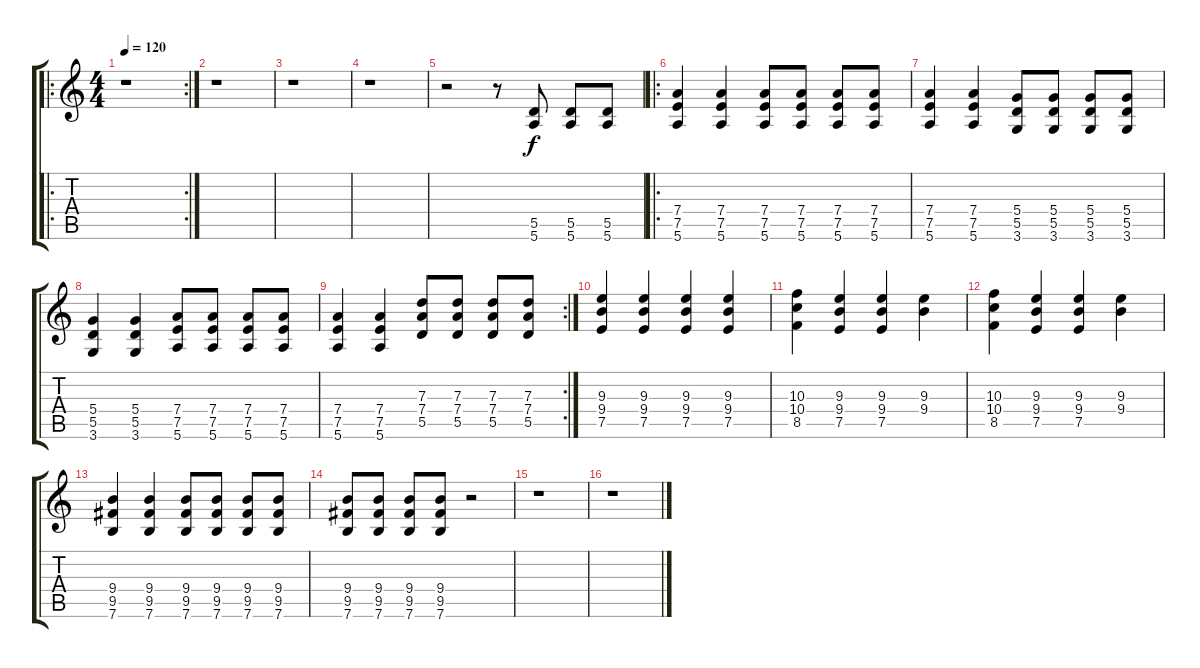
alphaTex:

\track "" {instrument overdrivenguitar}
\staff {score tabs}
\tuning (E4 B3 G3 D3 A2 E2) {hide}
\ro
\rc 2
\ts (4 4)
\tempo 120
\clef g2
\ks c
r.1{dy f instrument overdrivenguitar} |
r.1 |
r.1 |
r.1 |
r.2 r.8 (5.5 5.6).8 (5.5 5.6).8 (5.5 5.6).8 |
\ro
(7.4 7.5 5.6).4 (7.4 7.5 5.6).4 (7.4 7.5 5.6).8 (7.4 7.5 5.6).8 (7.4 7.5 5.6).8 (7.4 7.5 5.6).8 |
(7.4 7.5 5.6).4 (7.4 7.5 5.6).4 (5.4 5.5 3.6).8 (5.4 5.5 3.6).8 (5.4 5.5 3.6).8 (5.4 5.5 3.6).8 |
(5.4 5.5 3.6).4 (5.4 5.5 3.6).4 (7.4 7.5 5.6).8 (7.4 7.5 5.6).8 (7.4 7.5 5.6).8 (7.4 7.5 5.6).8 |
\rc 2
(7.4 7.5 5.6).4 (7.4 7.5 5.6).4 (7.3 7.4 5.5).8 (7.3 7.4 5.5).8 (7.3 7.4 5.5).8 (7.3 7.4 5.5).8 |
(9.3 9.4 7.5).4 (9.3 9.4 7.5).4 (9.3 9.4 7.5).4 (9.3 9.4 7.5).4 |
(10.3 10.4 8.5).4 (9.3 9.4 7.5).4 (9.3 9.4 7.5).4 (9.3 9.4).4 |
(10.3 10.4 8.5).4 (9.3 9.4 7.5).4 (9.3 9.4 7.5).4 (9.3 9.4).4 |
(9.4 9.5 7.6).4 (9.4 9.5 7.6).4 (9.4 9.5 7.6).8 (9.4 9.5 7.6).8 (9.4 9.5 7.6).8 (9.4 9.5 7.6).8 |
(9.4 9.5 7.6).8 (9.4 9.5 7.6).8 (9.4 9.5 7.6).8 (9.4 9.5 7.6).8 r.2 |
r.1 |
r.1
